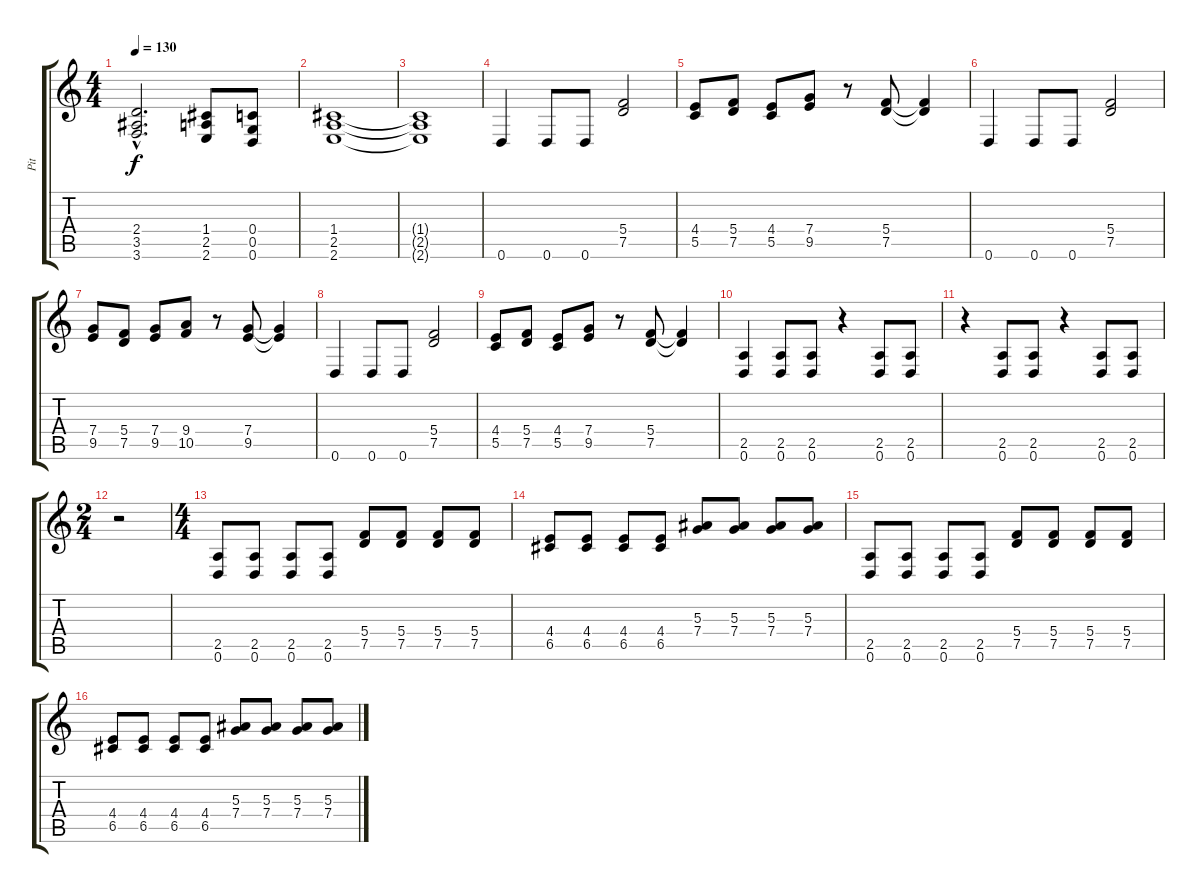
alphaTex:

\track ("Pit" "Pit") {instrument distortionguitar}
\staff {score tabs}
\tuning (D4 A3 F3 C3 G2 D2) {hide}
\ts (4 4)
\tempo 130
\clef g2
\ks c
(2.4{hac} 3.5{hac} 3.6{hac}).2{d dy f} (1.4 2.5 2.6).8 (0.4 0.5 0.6).8 |
(1.4 2.5 2.6).1 |
(1.4{t} 2.5{t} 2.6{t}).1 |
0.6.4 0.6.8 0.6.8 (5.4 7.5).2 |
(4.4 5.5).8 (5.4 7.5).8 (4.4 5.5).8 (7.4 9.5).8 r.8 (5.4 7.5).8 (5.4{t} 7.5{t}).4 |
0.6.4 0.6.8 0.6.8 (5.4 7.5).2 |
(7.4 9.5).8 (5.4 7.5).8 (7.4 9.5).8 (9.4 10.5).8 r.8 (7.4 9.5).8 (7.4{t} 9.5{t}).4 |
0.6.4 0.6.8 0.6.8 (5.4 7.5).2 |
(4.4 5.5).8 (5.4 7.5).8 (4.4 5.5).8 (7.4 9.5).8 r.8 (5.4 7.5).8 (5.4{t} 7.5{t}).4 |
(2.5 0.6).4 (2.5 0.6).8 (2.5 0.6).8 r.4 (2.5 0.6).8 (2.5 0.6).8 |
r.4 (2.5 0.6).8 (2.5 0.6).8 r.4 (2.5 0.6).8 (2.5 0.6).8 |
\ts (2 4)
r.2 |
\ts (4 4)
(2.5 0.6).8 (2.5 0.6).8 (2.5 0.6).8 (2.5 0.6).8 (5.4 7.5).8 (5.4 7.5).8 (5.4 7.5).8 (5.4 7.5).8 |
(4.4 6.5).8 (4.4 6.5).8 (4.4 6.5).8 (4.4 6.5).8 (5.3 7.4).8 (5.3 7.4).8 (5.3 7.4).8 (5.3 7.4).8 |
(2.5 0.6).8 (2.5 0.6).8 (2.5 0.6).8 (2.5 0.6).8 (5.4 7.5).8 (5.4 7.5).8 (5.4 7.5).8 (5.4 7.5).8 |
(4.4 6.5).8 (4.4 6.5).8 (4.4 6.5).8 (4.4 6.5).8 (5.3 7.4).8 (5.3 7.4).8 (5.3 7.4).8 (5.3 7.4).8
